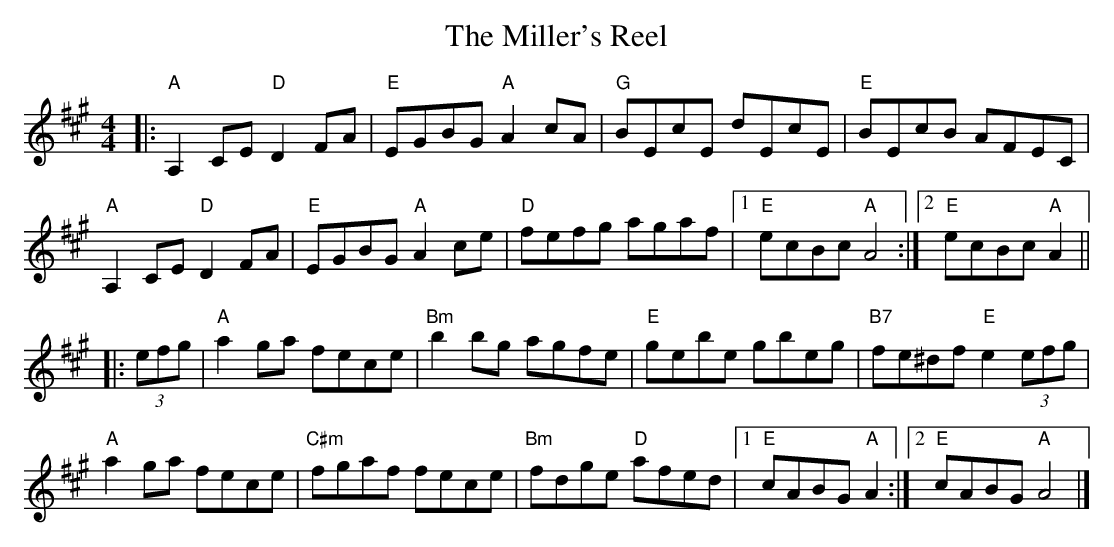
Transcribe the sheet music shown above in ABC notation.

X:1
T: The Miller's Reel
M: 4/4
L: 1/8
K: A
|:\
"A"A,2CE "D"D2FA|"E"EGBG "A"A2cA|"G"BEcE dEcE|"E"BEcB AFEC|
"A"A,2CE "D"D2FA|"E"EGBG "A"A2ce|"D"fefg agaf|1"E"ecBc "A"A4:|2"E"ecBc "A"A2||
|:(3efg|\
"A"a2 ga fece|"Bm"b2bg agfe|"E"gebe gbeg|"B7"fe^df "E"e2 (3efg|
"A"a2ga fece|"C#m"fgaf fece|"Bm"fdge "D"afed|1"E"cABG "A"A2:|2"E"cABG "A"A4|]
